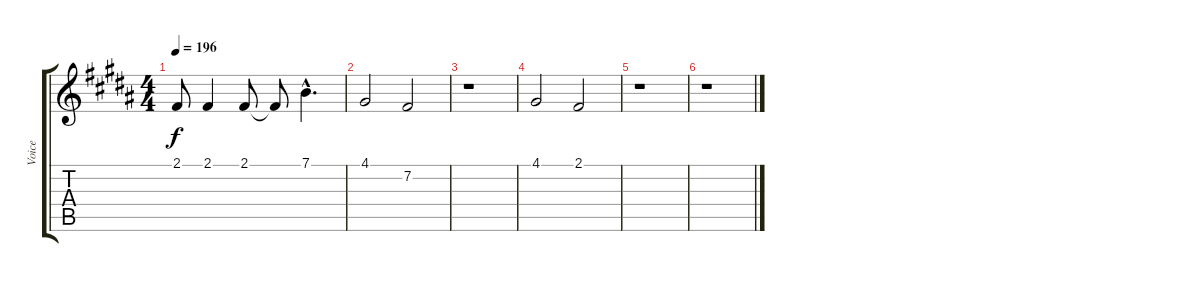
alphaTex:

\track ("Voice" "Voice") {instrument lead1square}
\staff {score tabs}
\tuning (E4 B3 G3 D3 A2 E2) {hide}
\ts (4 4)
\tempo 196
\clef g2
\ks b
2.1{t}.8{dy f} 2.1.4 2.1.8 2.1{t}.8 7.1{hac}.4{d} |
4.1.2 7.2.2 |
r.1 |
4.1.2 2.1.2 |
r.1 |
r.1
